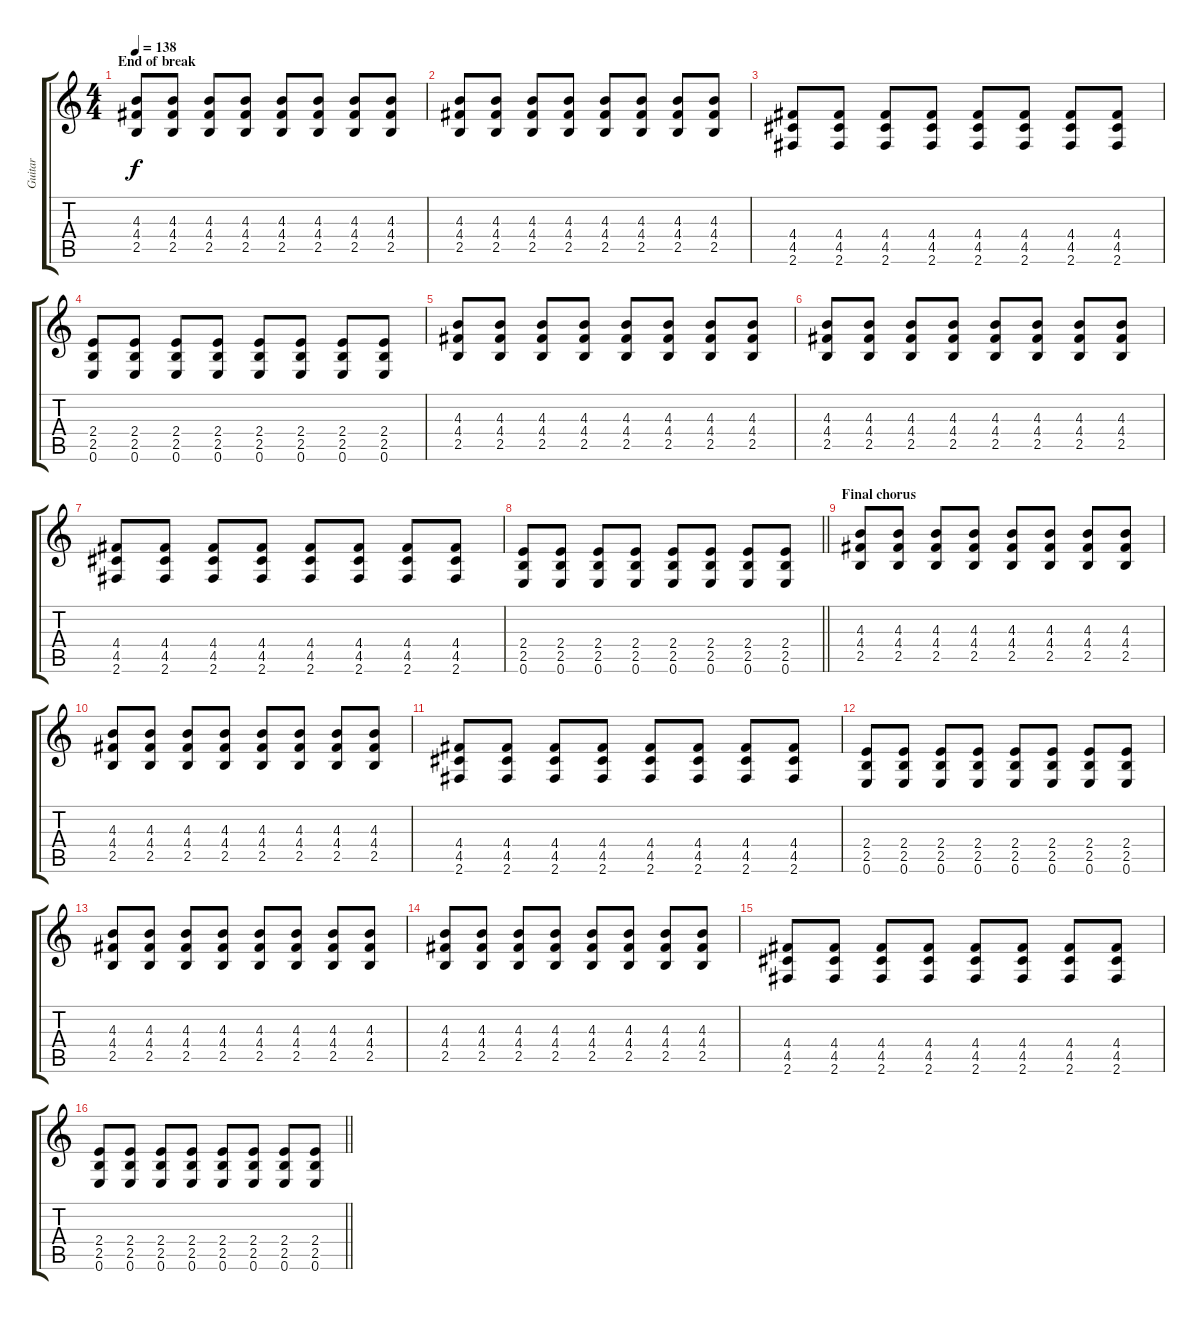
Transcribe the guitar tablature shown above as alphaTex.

\track ("Guitar " "Guitar ") {instrument distortionguitar}
\staff {score tabs}
\tuning (E4 B3 G3 D3 A2 E2) {hide}
\ts (4 4)
\section ("" "End of break")
\tempo 138
\clef g2
\ks c
(4.3 4.4 2.5).8{dy f} (4.3 4.4 2.5).8 (4.3 4.4 2.5).8 (4.3 4.4 2.5).8 (4.3 4.4 2.5).8 (4.3 4.4 2.5).8 (4.3 4.4 2.5).8 (4.3 4.4 2.5).8 |
(4.3 4.4 2.5).8 (4.3 4.4 2.5).8 (4.3 4.4 2.5).8 (4.3 4.4 2.5).8 (4.3 4.4 2.5).8 (4.3 4.4 2.5).8 (4.3 4.4 2.5).8 (4.3 4.4 2.5).8 |
(4.4 4.5 2.6).8 (4.4 4.5 2.6).8 (4.4 4.5 2.6).8 (4.4 4.5 2.6).8 (4.4 4.5 2.6).8 (4.4 4.5 2.6).8 (4.4 4.5 2.6).8 (4.4 4.5 2.6).8 |
(2.4 2.5 0.6).8 (2.4 2.5 0.6).8 (2.4 2.5 0.6).8 (2.4 2.5 0.6).8 (2.4 2.5 0.6).8 (2.4 2.5 0.6).8 (2.4 2.5 0.6).8 (2.4 2.5 0.6).8 |
(4.3 4.4 2.5).8 (4.3 4.4 2.5).8 (4.3 4.4 2.5).8 (4.3 4.4 2.5).8 (4.3 4.4 2.5).8 (4.3 4.4 2.5).8 (4.3 4.4 2.5).8 (4.3 4.4 2.5).8 |
(4.3 4.4 2.5).8 (4.3 4.4 2.5).8 (4.3 4.4 2.5).8 (4.3 4.4 2.5).8 (4.3 4.4 2.5).8 (4.3 4.4 2.5).8 (4.3 4.4 2.5).8 (4.3 4.4 2.5).8 |
(4.4 4.5 2.6).8 (4.4 4.5 2.6).8 (4.4 4.5 2.6).8 (4.4 4.5 2.6).8 (4.4 4.5 2.6).8 (4.4 4.5 2.6).8 (4.4 4.5 2.6).8 (4.4 4.5 2.6).8 |
\barLineRight lightlight
(2.4 2.5 0.6).8 (2.4 2.5 0.6).8 (2.4 2.5 0.6).8 (2.4 2.5 0.6).8 (2.4 2.5 0.6).8 (2.4 2.5 0.6).8 (2.4 2.5 0.6).8 (2.4 2.5 0.6).8 |
\section ("" "Final chorus")
(4.3 4.4 2.5).8 (4.3 4.4 2.5).8 (4.3 4.4 2.5).8 (4.3 4.4 2.5).8 (4.3 4.4 2.5).8 (4.3 4.4 2.5).8 (4.3 4.4 2.5).8 (4.3 4.4 2.5).8 |
(4.3 4.4 2.5).8 (4.3 4.4 2.5).8 (4.3 4.4 2.5).8 (4.3 4.4 2.5).8 (4.3 4.4 2.5).8 (4.3 4.4 2.5).8 (4.3 4.4 2.5).8 (4.3 4.4 2.5).8 |
(4.4 4.5 2.6).8 (4.4 4.5 2.6).8 (4.4 4.5 2.6).8 (4.4 4.5 2.6).8 (4.4 4.5 2.6).8 (4.4 4.5 2.6).8 (4.4 4.5 2.6).8 (4.4 4.5 2.6).8 |
(2.4 2.5 0.6).8 (2.4 2.5 0.6).8 (2.4 2.5 0.6).8 (2.4 2.5 0.6).8 (2.4 2.5 0.6).8 (2.4 2.5 0.6).8 (2.4 2.5 0.6).8 (2.4 2.5 0.6).8 |
(4.3 4.4 2.5).8 (4.3 4.4 2.5).8 (4.3 4.4 2.5).8 (4.3 4.4 2.5).8 (4.3 4.4 2.5).8 (4.3 4.4 2.5).8 (4.3 4.4 2.5).8 (4.3 4.4 2.5).8 |
(4.3 4.4 2.5).8 (4.3 4.4 2.5).8 (4.3 4.4 2.5).8 (4.3 4.4 2.5).8 (4.3 4.4 2.5).8 (4.3 4.4 2.5).8 (4.3 4.4 2.5).8 (4.3 4.4 2.5).8 |
(4.4 4.5 2.6).8 (4.4 4.5 2.6).8 (4.4 4.5 2.6).8 (4.4 4.5 2.6).8 (4.4 4.5 2.6).8 (4.4 4.5 2.6).8 (4.4 4.5 2.6).8 (4.4 4.5 2.6).8 |
\barLineRight lightlight
(2.4 2.5 0.6).8 (2.4 2.5 0.6).8 (2.4 2.5 0.6).8 (2.4 2.5 0.6).8 (2.4 2.5 0.6).8 (2.4 2.5 0.6).8 (2.4 2.5 0.6).8 (2.4 2.5 0.6).8
